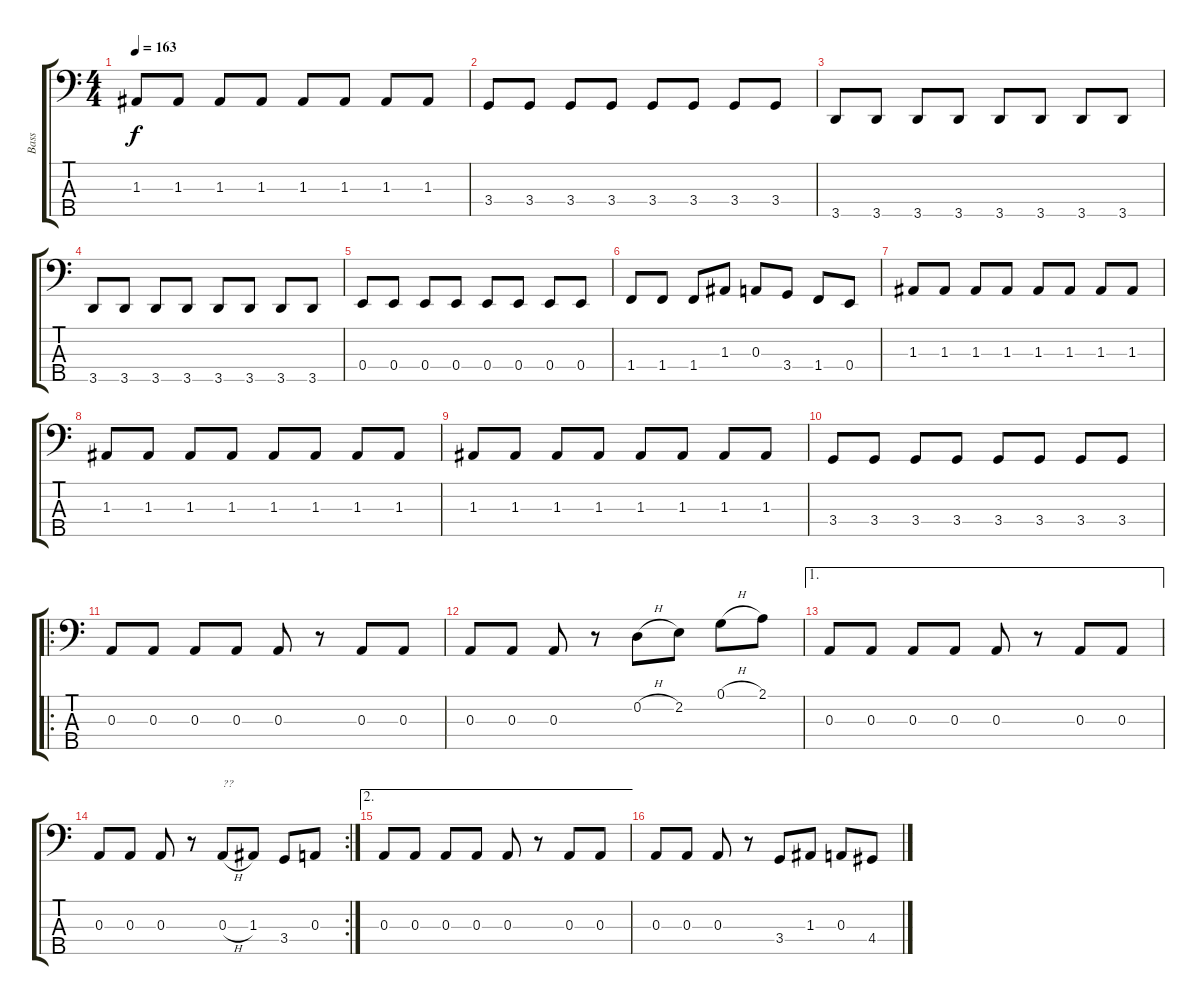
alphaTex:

\track ("Bass" "Bass") {instrument electricbassfinger}
\staff {score tabs}
\tuning (G2 D2 A1 E1 B0) {hide}
\ts (4 4)
\tempo 163
\clef f4
\ks c
1.3.8{dy f} 1.3.8 1.3.8 1.3.8 1.3.8 1.3.8 1.3.8 1.3.8 |
3.4.8 3.4.8 3.4.8 3.4.8 3.4.8 3.4.8 3.4.8 3.4.8 |
3.5.8 3.5.8 3.5.8 3.5.8 3.5.8 3.5.8 3.5.8 3.5.8 |
3.5.8 3.5.8 3.5.8 3.5.8 3.5.8 3.5.8 3.5.8 3.5.8 |
0.4.8 0.4.8 0.4.8 0.4.8 0.4.8 0.4.8 0.4.8 0.4.8 |
1.4.8 1.4.8 1.4.8 1.3.8 0.3.8 3.4.8 1.4.8 0.4.8 |
1.3.8 1.3.8 1.3.8 1.3.8 1.3.8 1.3.8 1.3.8 1.3.8 |
1.3.8 1.3.8 1.3.8 1.3.8 1.3.8 1.3.8 1.3.8 1.3.8 |
1.3.8 1.3.8 1.3.8 1.3.8 1.3.8 1.3.8 1.3.8 1.3.8 |
3.4.8 3.4.8 3.4.8 3.4.8 3.4.8 3.4.8 3.4.8 3.4.8 |
\ro
0.3.8 0.3.8 0.3.8 0.3.8 0.3.8 r.8 0.3.8 0.3.8 |
0.3.8 0.3.8 0.3.8 r.8 0.2{h}.8 2.2.8 0.1{h}.8 2.1.8 |
\ae 1
0.3.8 0.3.8 0.3.8 0.3.8 0.3.8 r.8 0.3.8 0.3.8 |
\rc 2
0.3.8 0.3.8 0.3.8 r.8 0.3{h}.8{txt "??"} 1.3.8 3.4.8 0.3.8 |
\ae 2
0.3.8 0.3.8 0.3.8 0.3.8 0.3.8 r.8 0.3.8 0.3.8 |
0.3.8 0.3.8 0.3.8 r.8 3.4.8 1.3.8 0.3.8 4.4.8
